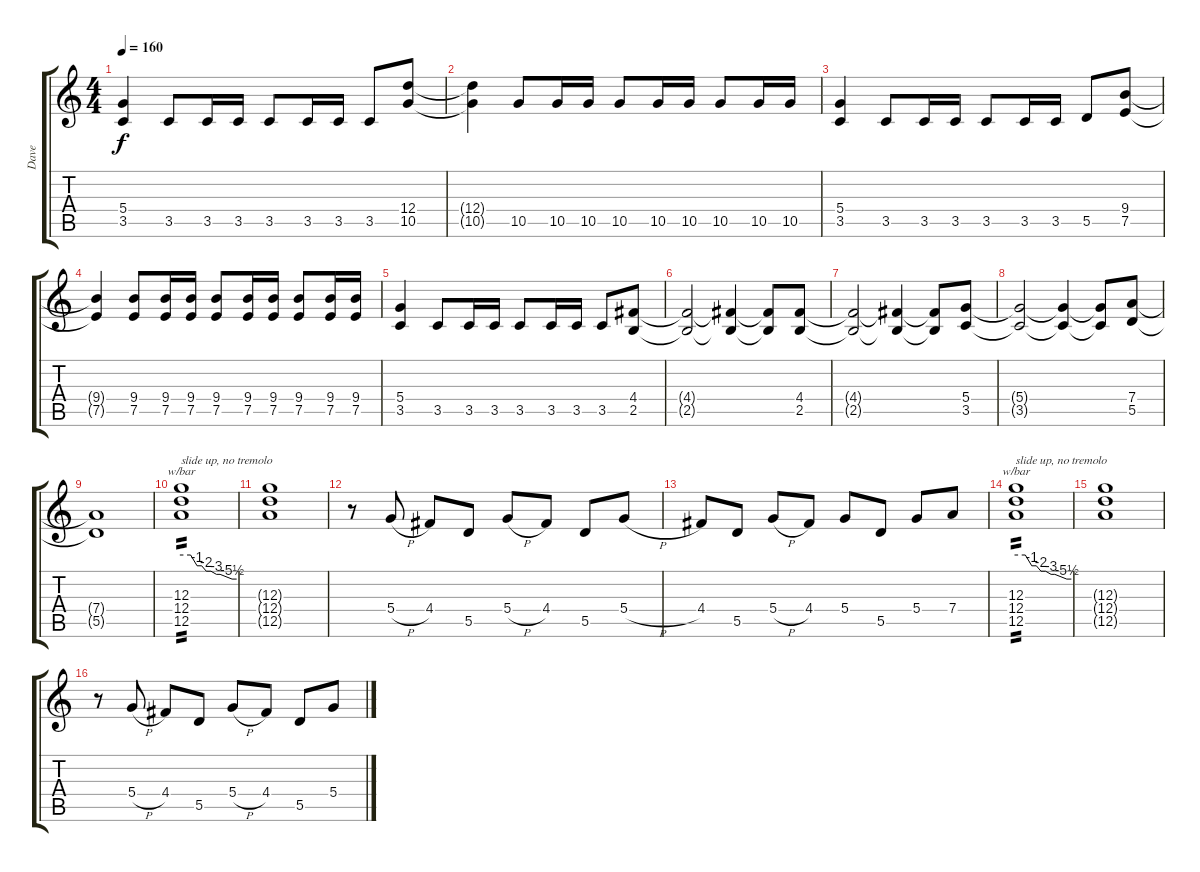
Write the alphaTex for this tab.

\track ("Dave" "Dave") {instrument distortionguitar}
\staff {score tabs}
\tuning (E4 B3 G3 D3 A2 E2) {hide}
\ts (4 4)
\tempo 160
\clef g2
\ks c
(5.4 3.5).4{dy f} 3.5.8 3.5.16 3.5.16 3.5.8 3.5.16 3.5.16 3.5.8 (12.4 10.5).8 |
(12.4{t} 10.5{t}).4 10.5.8 10.5.16 10.5.16 10.5.8 10.5.16 10.5.16 10.5.8 10.5.16 10.5.16 |
(5.4 3.5).4 3.5.8 3.5.16 3.5.16 3.5.8 3.5.16 3.5.16 5.5.8 (9.4 7.5).8 |
(9.4{t} 7.5{t}).4 (9.4 7.5).8 (9.4 7.5).16 (9.4 7.5).16 (9.4 7.5).8 (9.4 7.5).16 (9.4 7.5).16 (9.4 7.5).8 (9.4 7.5).16 (9.4 7.5).16 |
(5.4 3.5).4 3.5.8 3.5.16 3.5.16 3.5.8 3.5.16 3.5.16 3.5.8 (4.4 2.5).8 |
(4.4{t} 2.5{t}).2 (4.4{t} 2.5{t}).4 (4.4{t} 2.5{t}).8 (4.4 2.5).8 |
(4.4{t} 2.5{t}).2 (4.4{t} 2.5{t}).4 (4.4{t} 2.5{t}).8 (5.4 3.5).8 |
(5.4{t} 3.5{t}).2 (5.4{t} 3.5{t}).4 (5.4{t} 3.5{t}).8 (7.4 5.5).8 |
(7.4{t} 5.5{t}).1 |
(12.3 12.4 12.5).1{tbe (custom default 0 0 10 0 17 -4 22 -4 27 -8 32 -8 38 -12 42 -12 55 -22 60 -22) txt "slide up, no tremolo" tp 2 instrument guitarharmonics} |
(12.3{t} 12.4{t} 12.5{t}).1 |
r.8{instrument distortionguitar} 5.4{h}.8 4.4.8 5.5.8 5.4{h}.8 4.4.8 5.5.8 5.4{h}.8 |
4.4.8 5.5.8 5.4{h}.8 4.4.8 5.4.8 5.5.8 5.4.8 7.4.8 |
(12.3 12.4 12.5).1{tbe (custom default 0 0 10 0 17 -4 22 -4 27 -8 32 -8 38 -12 42 -12 55 -22 60 -22) txt "slide up, no tremolo" tp 2 instrument guitarharmonics} |
(12.3{t} 12.4{t} 12.5{t}).1 |
r.8{instrument distortionguitar} 5.4{h}.8 4.4.8 5.5.8 5.4{h}.8 4.4.8 5.5.8 5.4{h}.8
